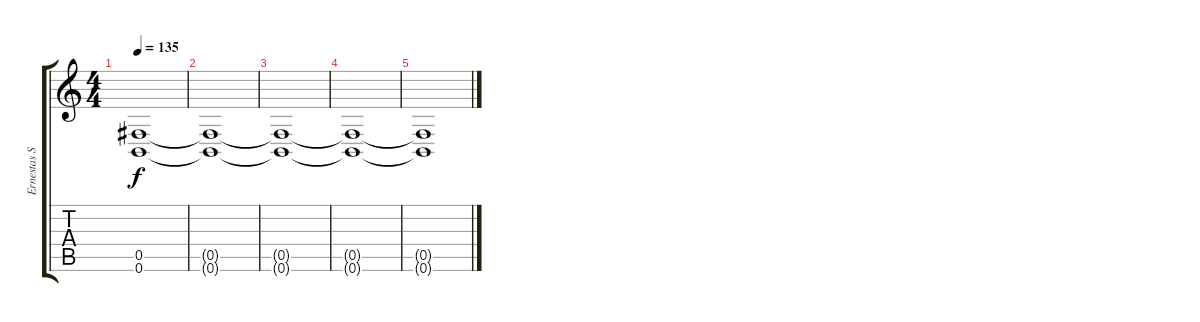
\track ("Ernestas Skripkiunas" "Ernestas S") {instrument overdrivenguitar}
\staff {score tabs}
\tuning (Db4 Ab3 E3 B2 Gb2 B1) {hide}
\ts (4 4)
\tempo 135
\clef g2
\ks c
(0.5{t} 0.6{t}).1{dy f} |
(0.5{t} 0.6{t}).1 |
(0.5{t} 0.6{t}).1 |
(0.5{t} 0.6{t}).1 |
(0.5{t} 0.6{t}).1
